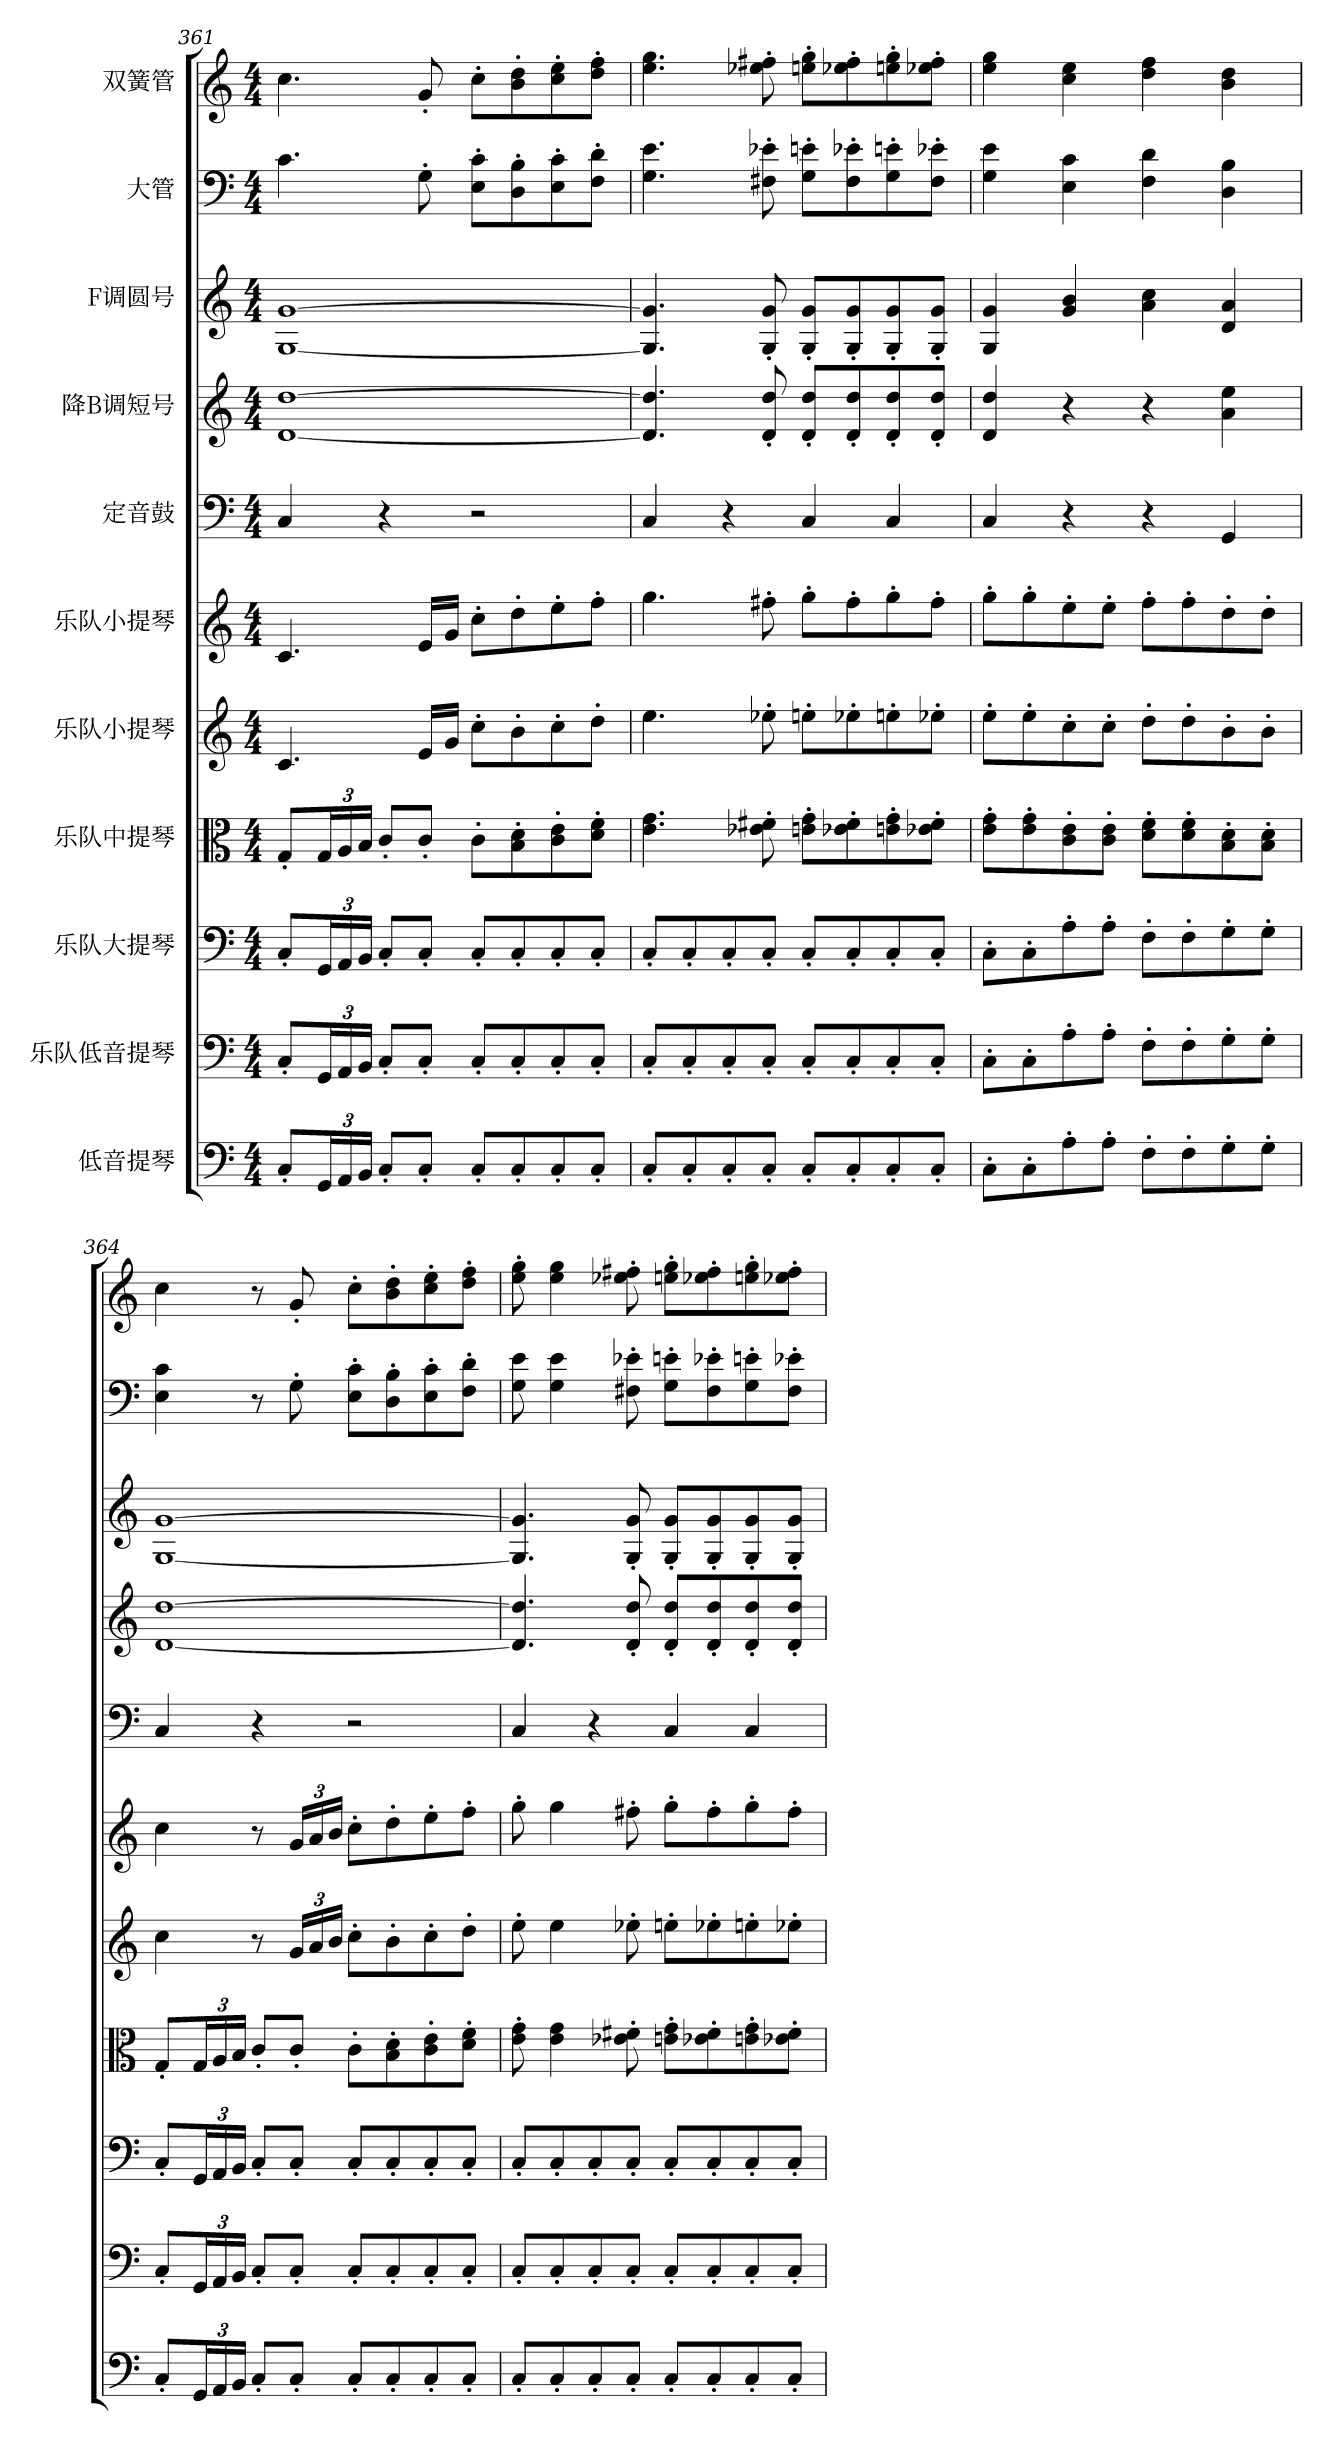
**kern	**kern	**kern	**kern	**kern	**kern	**kern	**kern	**kern	**kern	**kern
*part11	*part10	*part9	*part8	*part7	*part6	*part5	*part4	*part3	*part2	*part1
*staff11	*staff10	*staff9	*staff8	*staff7	*staff6	*staff5	*staff4	*staff3	*staff2	*staff1
*I"低音提琴	*I"乐队低音提琴	*I"乐队大提琴	*I"乐队中提琴	*I"乐队小提琴	*I"乐队小提琴	*I"定音鼓	*I"降B调短号	*I"F调圆号	*I"大管	*I"双簧管
*clefF4	*clefF4	*clefF4	*clefC3	*clefG2	*clefG2	*clefF4	*clefG2	*clefG2	*clefF4	*clefG2
*ITrd7c12	*ITrd7c12	*	*	*	*	*	*ITrd1c2	*ITrd4c7	*	*
*k[]	*k[]	*k[]	*k[]	*k[]	*k[]	*k[]	*k[b-e-]	*k[b-]	*k[]	*k[]
*M4/4	*M4/4	*M4/4	*M4/4	*M4/4	*M4/4	*M4/4	*M4/4	*M4/4	*M4/4	*M4/4
*MM180	*MM180	*MM180	*MM180	*MM180	*MM180	*MM180	*MM180	*MM180	*MM180	*MM180
=361	=361	=361	=361	=361	=361	=361	=361	=361	=361	=361
8CC'/L	8CC'/L	8C'/L	8G'/L	4.c/	4.c/	4C/	[1c [1cc	[1C [1c	4.c\	4.cc\
*Xbrackettup	*Xbrackettup	*Xbrackettup	*Xbrackettup	*	*	*	*	*	*	*
24GGG/L	24GGG/L	24GG/L	24G/L	.	.	.	.	.	.	.
24AAA/	24AAA/	24AA/	24A/	.	.	.	.	.	.	.
24BBB/JJ	24BBB/JJ	24BB/JJ	24B/JJ	.	.	.	.	.	.	.
8CC'/L	8CC'/L	8C'/L	8c'/L	.	.	4r	.	.	.	.
8CC'/J	8CC'/J	8C'/J	8c'/J	16e/LL	16e/LL	.	.	.	8G'\	8g'/
.	.	.	.	16g/JJ	16g/JJ	.	.	.	.	.
8CC'/L	8CC'/L	8C'/L	8c'\L	8cc'\L	8cc'\L	2r	.	.	8E\' 8c\'L	8cc'\L
8CC'/	8CC'/	8C'/	8B\' 8d\'	8b'\	8dd'\	.	.	.	8D\' 8B\'	8b\' 8dd\'
8CC'/	8CC'/	8C'/	8c\' 8e\'	8cc'\	8ee'\	.	.	.	8E\' 8c\'	8cc\' 8ee\'
8CC'/J	8CC'/J	8C'/J	8d\' 8f\'J	8dd'\J	8ff'\J	.	.	.	8F\' 8d\'J	8dd\' 8ff\'J
=362	=362	=362	=362	=362	=362	=362	=362	=362	=362	=362
8CC'/L	8CC'/L	8C'/L	4.e\ 4.g\	4.ee\	4.gg\	4C/	4.c/] 4.cc/]	4.C/] 4.c/]	4.G\ 4.e\	4.ee\ 4.gg\
8CC'/	8CC'/	8C'/	.	.	.	.	.	.	.	.
8CC'/	8CC'/	8C'/	.	.	.	4r	.	.	.	.
8CC'/J	8CC'/J	8C'/J	8e-X\' 8f#X\'	8ee-X'\	8ff#X'\	.	8c/' 8cc/'	8C/' 8c/'	8F#X\' 8e-X\'	8ee-X\' 8ff#X\'
8CC'/L	8CC'/L	8C'/L	8en\' 8g\'L	8een'\L	8gg'\L	4C/	8c/' 8cc/'L	8C/' 8c/'L	8G\' 8en\'L	8een\' 8gg\'L
8CC'/	8CC'/	8C'/	8e-X\' 8f#\'	8ee-X'\	8ff#'\	.	8c/' 8cc/'	8C/' 8c/'	8F#\' 8e-X\'	8ee-X\' 8ff#\'
8CC'/	8CC'/	8C'/	8en\' 8g\'	8een'\	8gg'\	4C/	8c/' 8cc/'	8C/' 8c/'	8G\' 8en\'	8een\' 8gg\'
8CC'/J	8CC'/J	8C'/J	8e-X\' 8f#\'J	8ee-X'\J	8ff#'\J	.	8c/' 8cc/'J	8C/' 8c/'J	8F#\' 8e-X\'J	8ee-X\' 8ff#\'J
!!LO:PB:g=z
=363	=363	=363	=363	=363	=363	=363	=363	=363	=363	=363
8CC'\L	8CC'\L	8C'\L	8e\' 8g\'L	8ee'\L	8gg'\L	4C/	4c/ 4cc/	4C/ 4c/	4G\ 4e\	4ee\ 4gg\
8CC'\	8CC'\	8C'\	8e\' 8g\'	8ee'\	8gg'\	.	.	.	.	.
8AA'\	8AA'\	8A'\	8c\' 8e\'	8cc'\	8ee'\	4r	4r	4c/ 4e/	4E\ 4c\	4cc\ 4ee\
8AA'\J	8AA'\J	8A'\J	8c\' 8e\'J	8cc'\J	8ee'\J	.	.	.	.	.
8FF'\L	8FF'\L	8F'\L	8d\' 8f\'L	8dd'\L	8ff'\L	4r	4r	4d\ 4f\	4F\ 4d\	4dd\ 4ff\
8FF'\	8FF'\	8F'\	8d\' 8f\'	8dd'\	8ff'\	.	.	.	.	.
8GG'\	8GG'\	8G'\	8B\' 8d\'	8b'\	8dd'\	4GG/	4g\ 4dd\	4G/ 4d/	4D\ 4B\	4b\ 4dd\
8GG'\J	8GG'\J	8G'\J	8B\' 8d\'J	8b'\J	8dd'\J	.	.	.	.	.
=364	=364	=364	=364	=364	=364	=364	=364	=364	=364	=364
8CC'/L	8CC'/L	8C'/L	8G'/L	4cc\	4cc\	4C/	[1c [1cc	[1C [1c	4E\ 4c\	4cc\
24GGG/L	24GGG/L	24GG/L	24G/L	.	.	.	.	.	.	.
24AAA/	24AAA/	24AA/	24A/	.	.	.	.	.	.	.
24BBB/JJ	24BBB/JJ	24BB/JJ	24B/JJ	.	.	.	.	.	.	.
8CC'/L	8CC'/L	8C'/L	8c'/L	8r	8r	4r	.	.	8r	8r
*	*	*	*	*Xbrackettup	*Xbrackettup	*	*	*	*	*
8CC'/J	8CC'/J	8C'/J	8c'/J	24g/LL	24g/LL	.	.	.	8G'\	8g'/
.	.	.	.	24a/	24a/	.	.	.	.	.
.	.	.	.	24b/JJ	24b/JJ	.	.	.	.	.
8CC'/L	8CC'/L	8C'/L	8c'\L	8cc'\L	8cc'\L	2r	.	.	8E\' 8c\'L	8cc'\L
8CC'/	8CC'/	8C'/	8B\' 8d\'	8b'\	8dd'\	.	.	.	8D\' 8B\'	8b\' 8dd\'
8CC'/	8CC'/	8C'/	8c\' 8e\'	8cc'\	8ee'\	.	.	.	8E\' 8c\'	8cc\' 8ee\'
8CC'/J	8CC'/J	8C'/J	8d\' 8f\'J	8dd'\J	8ff'\J	.	.	.	8F\' 8d\'J	8dd\' 8ff\'J
=365	=365	=365	=365	=365	=365	=365	=365	=365	=365	=365
8CC'/L	8CC'/L	8C'/L	8e\' 8g\'	8ee'\	8gg'\	4C/	4.c/] 4.cc/]	4.C/] 4.c/]	8G\ 8e\	8ee\' 8gg\'
8CC'/	8CC'/	8C'/	4e\ 4g\	4ee\	4gg\	.	.	.	4G\ 4e\	4ee\ 4gg\
8CC'/	8CC'/	8C'/	.	.	.	4r	.	.	.	.
8CC'/J	8CC'/J	8C'/J	8e-X\' 8f#X\'	8ee-X'\	8ff#X'\	.	8c/' 8cc/'	8C/' 8c/'	8F#X\' 8e-X\'	8ee-X\' 8ff#X\'
8CC'/L	8CC'/L	8C'/L	8en\' 8g\'L	8een'\L	8gg'\L	4C/	8c/' 8cc/'L	8C/' 8c/'L	8G\' 8en\'L	8een\' 8gg\'L
8CC'/	8CC'/	8C'/	8e-X\' 8f#\'	8ee-X'\	8ff#'\	.	8c/' 8cc/'	8C/' 8c/'	8F#\' 8e-X\'	8ee-X\' 8ff#\'
8CC'/	8CC'/	8C'/	8en\' 8g\'	8een'\	8gg'\	4C/	8c/' 8cc/'	8C/' 8c/'	8G\' 8en\'	8een\' 8gg\'
8CC'/J	8CC'/J	8C'/J	8e-X\' 8f#\'J	8ee-X'\J	8ff#'\J	.	8c/' 8cc/'J	8C/' 8c/'J	8F#\' 8e-X\'J	8ee-X\' 8ff#\'J
=	=	=	=	=	=	=	=	=	=	=
*-	*-	*-	*-	*-	*-	*-	*-	*-	*-	*-
